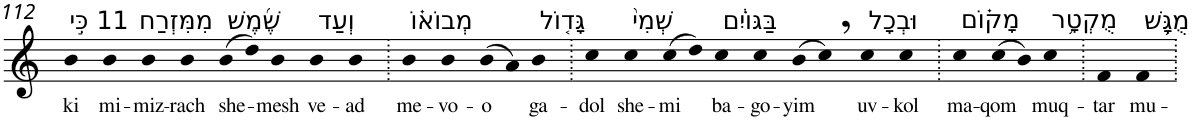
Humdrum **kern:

**kern	**text
*part1	*part1
*staff1	*staff1
*I"Piano	*
*I'Pno	*
!!LO:PB:g=z
*clefG2	*
*k[]	*
=112	=112
!LO:TX:a:t=11 כִּ֣י	!
!	!LO:LY:b
4b	ki
!LO:TX:a:t=מִמִּזְרַח	!
!	!LO:LY:b
4b	mi-
!	!LO:LY:b
4b	-miz-
!	!LO:LY:b
4b	-rach
!LO:TX:a:t=שֶׁ֜מֶשׁ	!
!	!LO:LY:b
(>8b	she-
8dd)	.
!	!LO:LY:b
4b	-mesh
!LO:TX:a:t=וְעַד	!
!	!LO:LY:b
4b	ve-
!	!LO:LY:b
4b	-ad
=113.	=113.
!LO:TX:a:t=מְבוֹא֗וֹ	!
!	!LO:LY:b
4b	me-
!	!LO:LY:b
4b	-vo-
!	!LO:LY:b
(>8b	-o
8a)	.
!LO:TX:a:t=גָּד֤וֹל	!
!	!LO:LY:b
4b	ga-
=114.	=114.
!	!LO:LY:b
4cc	-dol
!LO:TX:a:t=שְׁמִי֙	!
!	!LO:LY:b
4cc	she-
!	!LO:LY:b
(>8cc	-mi
8dd)	.
!LO:TX:a:t=בַּגּוֹיִ֔ם	!
!	!LO:LY:b
4cc	ba-
!	!LO:LY:b
4cc	-go-
!	!LO:LY:b
(>8b	-yim
8cc,)	.
!LO:TX:a:t=וּבְכָל	!
!	!LO:LY:b
4cc	uv-
!	!LO:LY:b
4cc	-kol
=115.	=115.
!LO:TX:a:t=מָק֗וֹם	!
!	!LO:LY:b
4cc	ma-
!	!LO:LY:b
(>8cc	-qom
8b)	.
!LO:TX:a:t=מֻקְטָ֥ר	!
!	!LO:LY:b
4cc	muq-
=116.	=116.
!	!LO:LY:b
4f	-tar
!LO:TX:a:t=מֻגָּ֛שׁ	!
!	!LO:LY:b
4f	mu-
=.	=.
*-	*-
